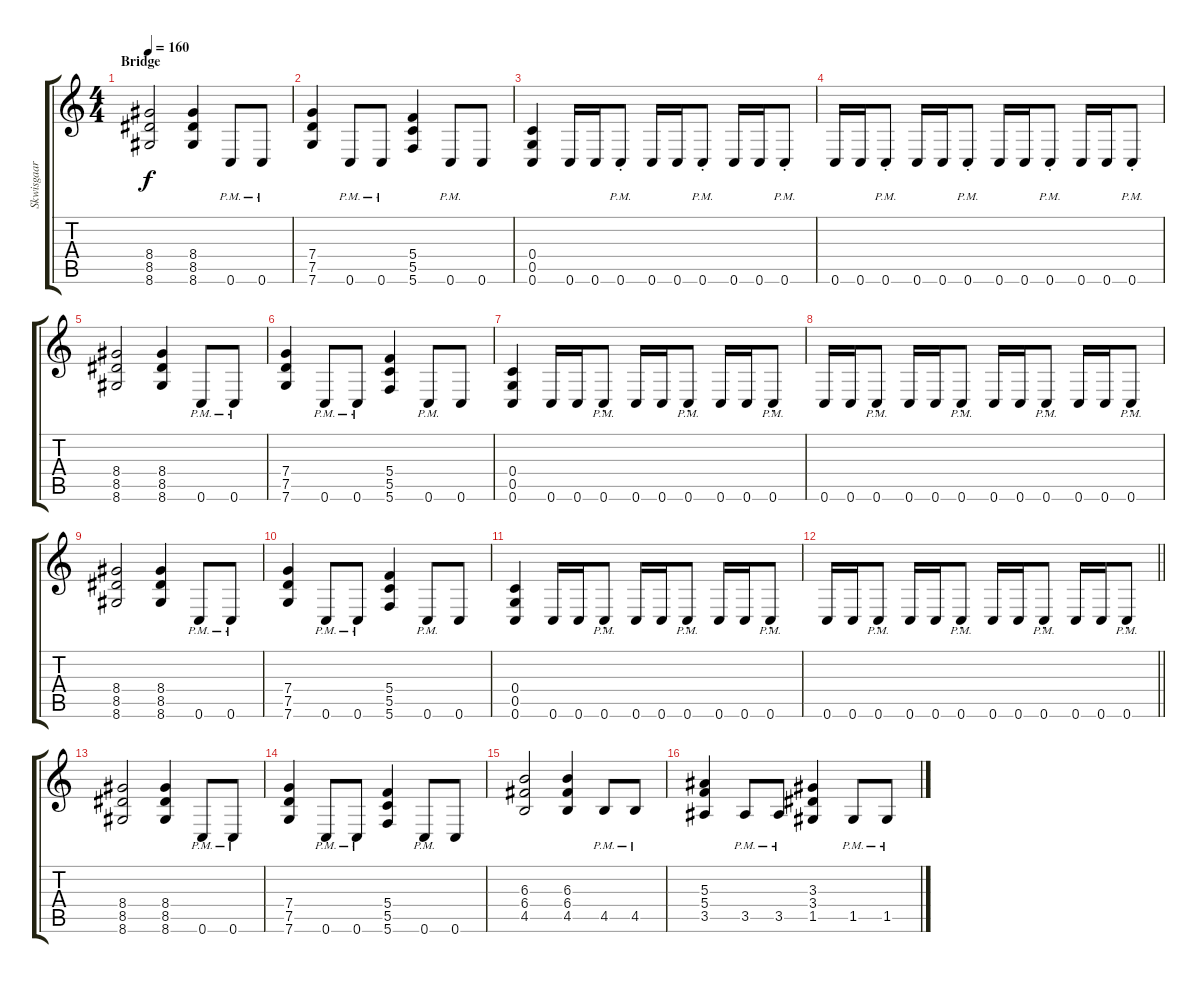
\track ("Skwisgaar" "Skwisgaar") {instrument distortionguitar}
\staff {score tabs}
\tuning (D4 A3 F3 C3 G2 C2) {hide}
\ts (4 4)
\section ("" "Bridge")
\tempo 160
\clef g2
\ks c
(8.4 8.5 8.6).2{dy f} (8.4 8.5 8.6).4 0.6{pm}.8 0.6{pm}.8 |
(7.4 7.5 7.6).4 0.6{pm}.8 0.6{pm}.8 (5.4 5.5 5.6).4 0.6{pm}.8 0.6.8 |
(0.4 0.5 0.6).4 0.6.16 0.6.16 0.6{pm st}.8 0.6.16 0.6.16 0.6{pm st}.8 0.6.16 0.6.16 0.6{pm st}.8 |
0.6.16 0.6.16 0.6{pm st}.8 0.6.16 0.6.16 0.6{pm st}.8 0.6.16 0.6.16 0.6{pm st}.8 0.6.16 0.6.16 0.6{pm st}.8 |
(8.4 8.5 8.6).2 (8.4 8.5 8.6).4 0.6{pm}.8 0.6{pm}.8 |
(7.4 7.5 7.6).4 0.6{pm}.8 0.6{pm}.8 (5.4 5.5 5.6).4 0.6{pm}.8 0.6.8 |
(0.4 0.5 0.6).4 0.6.16 0.6.16 0.6{pm st}.8 0.6.16 0.6.16 0.6{pm st}.8 0.6.16 0.6.16 0.6{pm st}.8 |
0.6.16 0.6.16 0.6{pm st}.8 0.6.16 0.6.16 0.6{pm st}.8 0.6.16 0.6.16 0.6{pm st}.8 0.6.16 0.6.16 0.6{pm st}.8 |
(8.4 8.5 8.6).2 (8.4 8.5 8.6).4 0.6{pm}.8 0.6{pm}.8 |
(7.4 7.5 7.6).4 0.6{pm}.8 0.6{pm}.8 (5.4 5.5 5.6).4 0.6{pm}.8 0.6.8 |
(0.4 0.5 0.6).4 0.6.16 0.6.16 0.6{pm st}.8 0.6.16 0.6.16 0.6{pm st}.8 0.6.16 0.6.16 0.6{pm st}.8 |
\barLineRight lightlight
0.6.16 0.6.16 0.6{pm st}.8 0.6.16 0.6.16 0.6{pm st}.8 0.6.16 0.6.16 0.6{pm st}.8 0.6.16 0.6.16 0.6{pm st}.8 |
(8.4 8.5 8.6).2 (8.4 8.5 8.6).4 0.6{pm}.8 0.6{pm}.8 |
(7.4 7.5 7.6).4 0.6{pm}.8 0.6{pm}.8 (5.4 5.5 5.6).4 0.6{pm}.8 0.6.8 |
(6.3 6.4 4.5).2 (6.3 6.4 4.5).4 4.5{pm}.8 4.5{pm}.8 |
(5.3 5.4 3.5).4 3.5{pm}.8 3.5{pm}.8 (3.3 3.4 1.5).4 1.5{pm}.8 1.5{pm}.8
